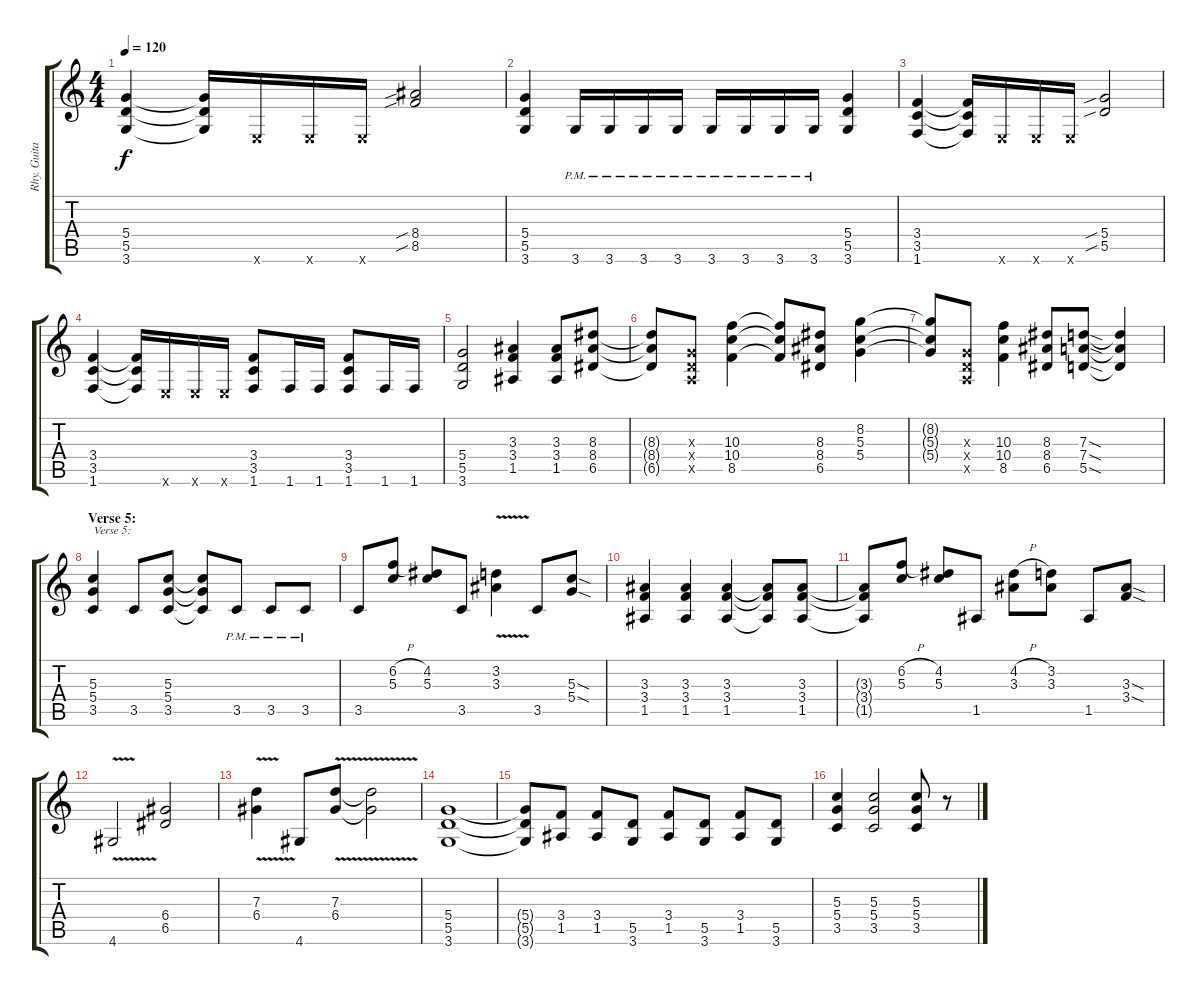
\track ("Rhy. Guitar 1" "Rhy. Guita") {instrument distortionguitar}
\staff {score tabs}
\tuning (E4 B3 G3 D3 A2 E2) {hide}
\ts (4 4)
\tempo 120
\clef g2
\ks c
(5.4 5.5 3.6).4{dy f} (5.4{t} 5.5{t} 3.6{t}).16 0.6{x}.16 0.6{x}.16 0.6{x}.16 (8.4{sib} 8.5{sib}).2 |
(5.4 5.5 3.6).4 3.6{pm}.16 3.6{pm}.16 3.6{pm}.16 3.6{pm}.16 3.6{pm}.16 3.6{pm}.16 3.6{pm}.16 3.6{pm}.16 (5.4 5.5 3.6).4 |
(3.4 3.5 1.6).4 (3.4{t} 3.5{t} 1.6{t}).16 0.6{x}.16 0.6{x}.16 0.6{x}.16 (5.4{sib} 5.5{sib}).2 |
(3.4 3.5 1.6).4 (3.4{t} 3.5{t} 1.6{t}).16 0.6{x}.16 0.6{x}.16 0.6{x}.16 (3.4 3.5 1.6).8 1.6.16 1.6.16 (3.4 3.5 1.6).8 1.6.16 1.6.16 |
(5.4 5.5 3.6).2 (3.3 3.4 1.5).4 (3.3 3.4 1.5).8 (8.3 8.4 6.5).8 |
(8.3{t} 8.4{t} 6.5{t}).8 (0.3{x} 0.4{x} 0.5{x}).8 (10.3 10.4 8.5).4 (10.3{t} 10.4{t} 8.5{t}).8 (8.3 8.4 6.5).8 (8.2 5.3 5.4).4 |
(8.2{t} 5.3{t} 5.4{t}).8 (0.3{x} 0.4{x} 0.5{x}).8 (10.3 10.4 8.5).4 (8.3 8.4 6.5).8 (7.3{sod} 7.4{sod} 5.5{sod}).8 (7.3{t} 7.4{t} 5.5{t}).4 |
\section ("" "Verse 5:")
(5.3 5.4 3.5).4{txt "Verse 5:"} 3.5.8 (5.3 5.4 3.5).8 (5.3{t} 5.4{t} 3.5{t}).8 3.5{pm}.8 3.5{pm}.8 3.5{pm}.8 |
3.5.8 (6.2{h} 5.3).8 (4.2 5.3).8 3.5.8 (3.2{v} 3.3{v}).4 3.5.8 (5.3{sod} 5.4{sod}).8 |
(3.3 3.4 1.5).4 (3.3 3.4 1.5).4 (3.3 3.4 1.5).4 (3.3{t} 3.4{t} 1.5{t}).8 (3.3 3.4 1.5).8 |
(3.3{t} 3.4{t} 1.5{t}).8 (6.2{h} 5.3).8 (4.2 5.3).8 1.5.8 (4.2{h} 3.3).8 (3.2 3.3).8 1.5.8 (3.3{sod} 3.4{sod}).8 |
4.6{v}.2 (6.4 6.5).2 |
(7.3 6.4{v}).4 4.6.8 (7.3 6.4{v}).8 (7.3{t} 6.4{t}).2 |
(5.4 5.5 3.6).1 |
(5.4{t} 5.5{t} 3.6{t}).8 (3.4 1.5).8 (3.4 1.5).8 (5.5 3.6).8 (3.4 1.5).8 (5.5 3.6).8 (3.4 1.5).8 (5.5 3.6).8 |
(5.3 5.4 3.5).4 (5.3 5.4 3.5).2 (5.3 5.4 3.5).8 r.8
